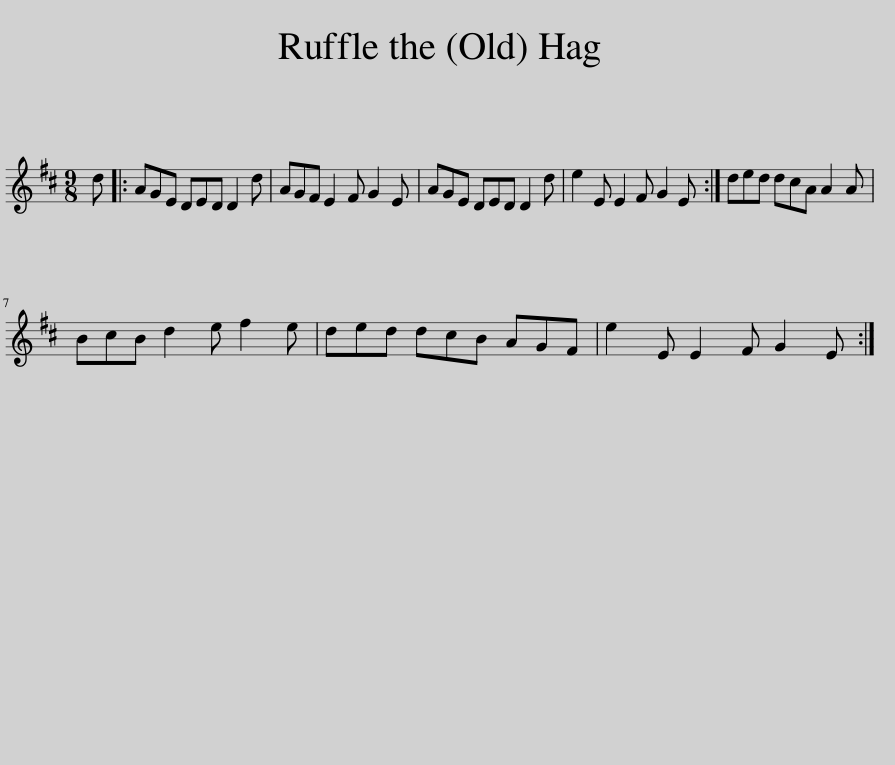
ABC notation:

X:1
L:1/8
M:9/8
I:linebreak $
K:D
V:1 treble
V:1
 d |: AGE DED D2 d | AGF E2 F G2 E | AGE DED D2 d | e2 E E2 F G2 E :| %5
 ded dcA A2 A |$ BcB d2 e f2 e | ded dcB AGF | e2 E E2 F G2 E :| %9
